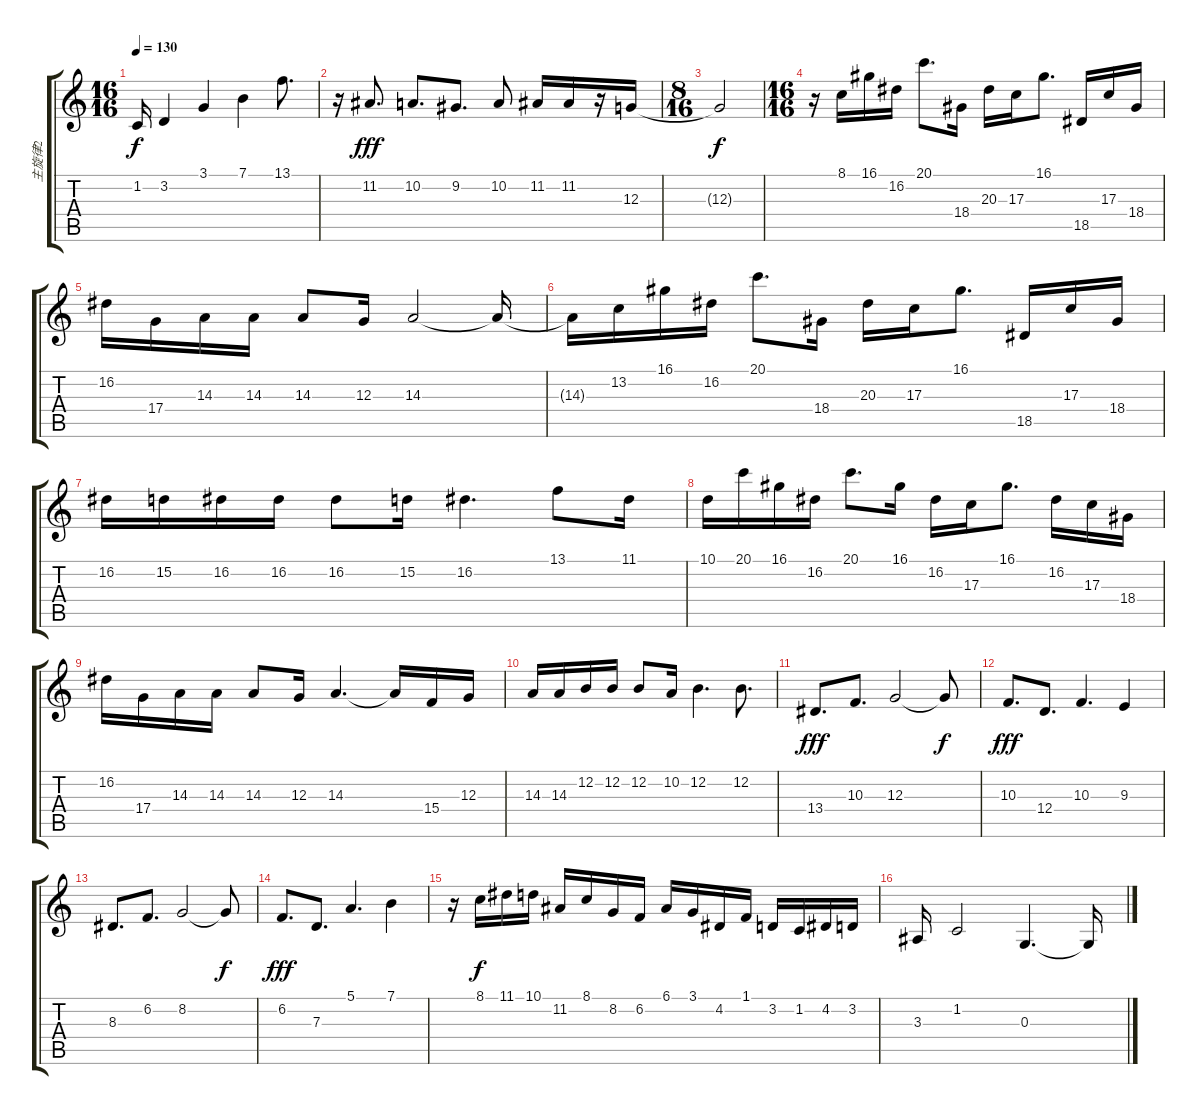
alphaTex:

\track ("主旋律2" "主旋律2") {instrument stringensemble1}
\staff {score tabs}
\tuning (E4 B3 G3 D3 A2 E2) {hide}
\ts (16 16)
\tempo 130
\clef g2
\ks c
1.2.16{dy f} 3.2.4 3.1.4 7.1.4 13.1.8{d} |
r.16 11.2.8{d dy fff} 10.2.8{d} 9.2.8{d} 10.2.8 11.2.16 11.2.16 r.16 12.3.16 |
\ts (8 16)
12.3{t}.2{dy f} |
\ts (16 16)
r.16 8.1.16 16.1.16 16.2.16 20.1.8{d} 18.4.16 20.3.16 17.3.16 16.1.8{d} 18.5.16 17.3.16 18.4.16 |
16.2.16 17.4.16 14.3.16 14.3.16 14.3.8 12.3.16 14.3.2 14.3{t}.16 |
14.3{t}.16 13.2.16 16.1.16 16.2.16 20.1.8{d} 18.4.16 20.3.16 17.3.16 16.1.8{d} 18.5.16 17.3.16 18.4.16 |
16.2.16 15.2.16 16.2.16 16.2.16 16.2.8 15.2.16 16.2.4{d} 13.1.8 11.1.16 |
10.1.16 20.1.16 16.1.16 16.2.16 20.1.8{d} 16.1.16 16.2.16 17.3.16 16.1.8{d} 16.2.16 17.3.16 18.4.16 |
16.2.16 17.4.16 14.3.16 14.3.16 14.3.8 12.3.16 14.3.4{d} 14.3{t}.16 15.4.16 12.3.16 |
14.3.16 14.3.16 12.2.16 12.2.16 12.2.8 10.2.16 12.2.4{d} 12.2.8{d} |
13.4.8{d dy fff} 10.3.8{d} 12.3.2 12.3{t}.8{dy f} |
10.3.8{d dy fff} 12.4.8{d} 10.3.4{d} 9.3.4 |
8.3.8{d} 6.2.8{d} 8.2.2 8.2{t}.8{dy f} |
6.2.8{d dy fff} 7.3.8{d} 5.1.4{d} 7.1.4 |
r.16 8.1.16{dy f} 11.1.16 10.1.16 11.2.16 8.1.16 8.2.16 6.2.16 6.1.16 3.1.16 4.2.16 1.1.16 3.2.16 1.2.16 4.2.16 3.2.16 |
3.3.16 1.2.2 0.3.4{d} 0.3{t}.16
